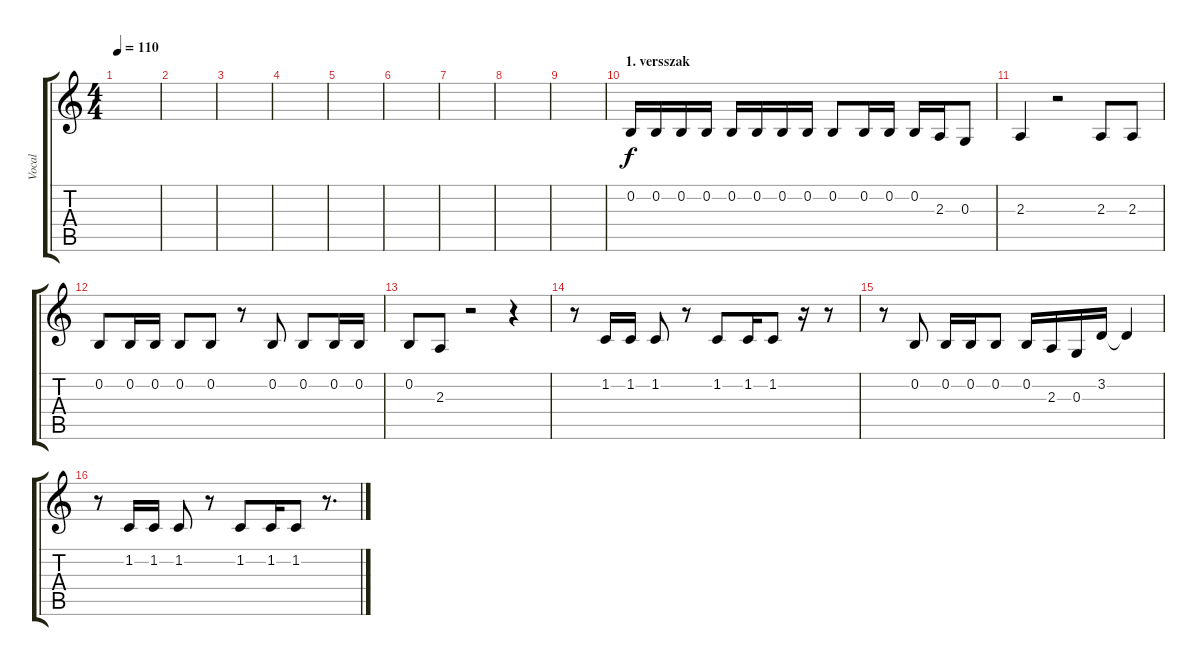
\track ("Vocal" "Vocal") {instrument lead2sawtooth}
\staff {score tabs}
\tuning (E4 B3 G3 D3 A2 E2) {hide}
\ts (4 4)
\tempo 110
\clef g2
\ks c
|
|
|
|
|
|
|
|
|
\section ("" "1. versszak")
0.2.16 0.2.16 0.2.16 0.2.16 0.2.16 0.2.16 0.2.16 0.2.16 0.2.8 0.2.16 0.2.16 0.2.16 2.3.16 0.3.8 |
2.3.4 r.2 2.3.8 2.3.8 |
0.2.8 0.2.16 0.2.16 0.2.8 0.2.8 r.8 0.2.8 0.2.8 0.2.16 0.2.16 |
0.2.8 2.3.8 r.2 r.4 |
r.8 1.2.16 1.2.16 1.2.8 r.8 1.2.8 1.2.16 1.2.8 r.16 r.8 |
r.8 0.2.8 0.2.16 0.2.16 0.2.8 0.2.16 2.3.16 0.3.16 3.2.16 3.2{t}.4 |
r.8 1.2.16 1.2.16 1.2.8 r.8 1.2.8 1.2.16 1.2.8 r.8{d}
